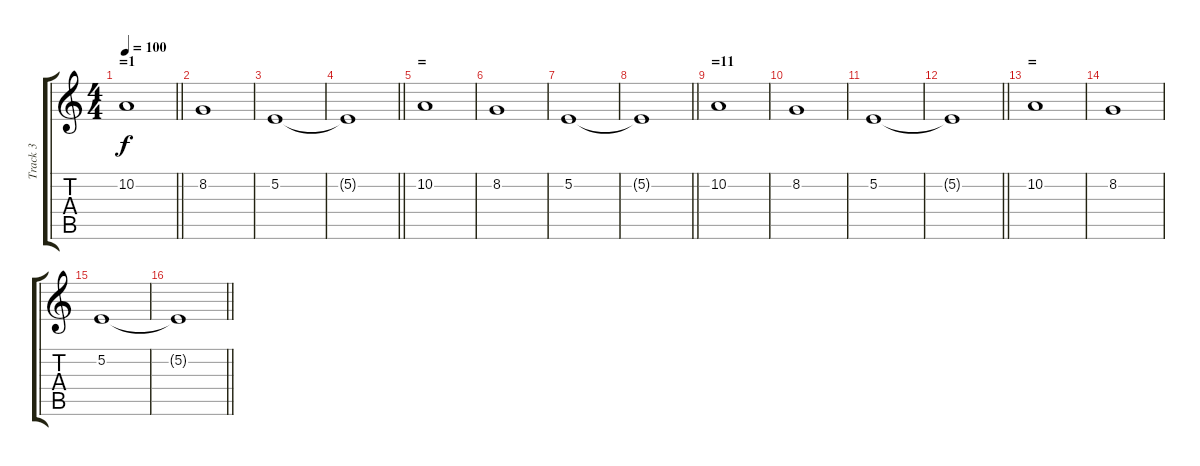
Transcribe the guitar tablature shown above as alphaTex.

\track ("Track 3" "Track 3") {instrument pad5bowed}
\staff {score tabs}
\tuning (E4 B3 G3 D3 A2 E2) {hide}
\ts (4 4)
\section ("" "=1")
\tempo 100
\clef g2
\barLineRight lightlight
\ks c
10.2.1{dy f} |
8.2.1 |
5.2.1 |
\barLineRight lightlight
5.2{t}.1 |
\section ("" "=")
10.2.1 |
8.2.1 |
5.2.1 |
\barLineRight lightlight
5.2{t}.1 |
\section ("" "=11")
10.2.1 |
8.2.1 |
5.2.1 |
\barLineRight lightlight
5.2{t}.1 |
\section ("" "=")
10.2.1 |
8.2.1 |
5.2.1 |
\barLineRight lightlight
5.2{t}.1
